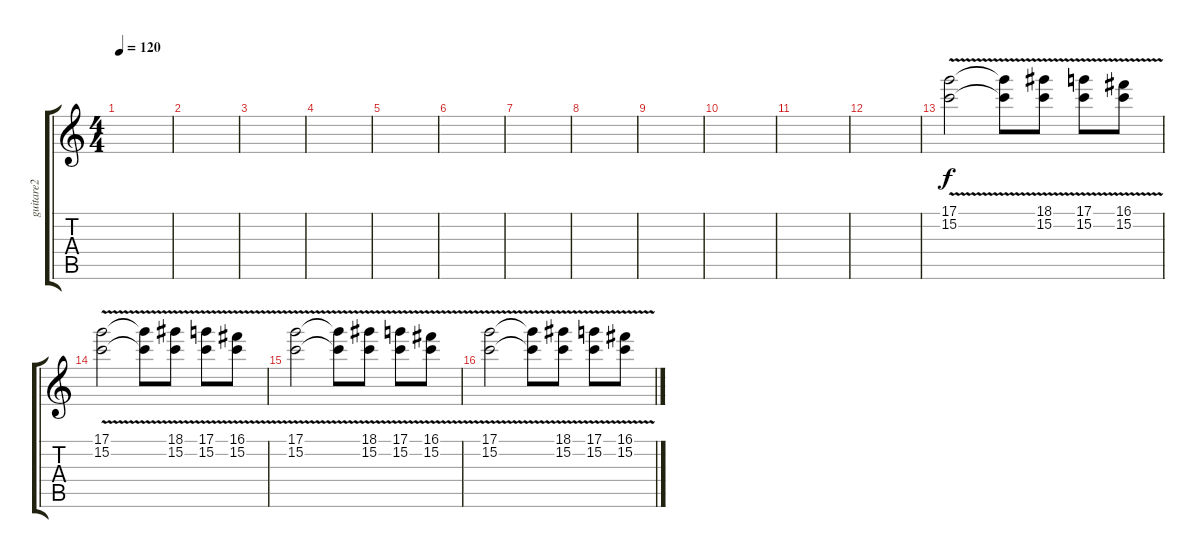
\track ("guitare2" "guitare2") {instrument distortionguitar}
\staff {score tabs}
\tuning (D4 A3 F3 C3 G2 D2) {hide}
\ts (4 4)
\tempo 120
\clef g2
\ks c
|
|
|
|
|
|
|
|
|
|
|
|
(17.1{v} 15.2{v}).2 (17.1{t} 15.2{t}).8 (18.1{v} 15.2{v}).8 (17.1{v} 15.2{v}).8 (16.1{v} 15.2{v}).8 |
(17.1{v} 15.2{v}).2 (17.1{t} 15.2{t}).8 (18.1{v} 15.2{v}).8 (17.1{v} 15.2{v}).8 (16.1{v} 15.2{v}).8 |
(17.1{v} 15.2{v}).2 (17.1{t} 15.2{t}).8 (18.1{v} 15.2{v}).8 (17.1{v} 15.2{v}).8 (16.1{v} 15.2{v}).8 |
(17.1{v} 15.2{v}).2 (17.1{t} 15.2{t}).8 (18.1{v} 15.2{v}).8 (17.1{v} 15.2{v}).8 (16.1{v} 15.2{v}).8
